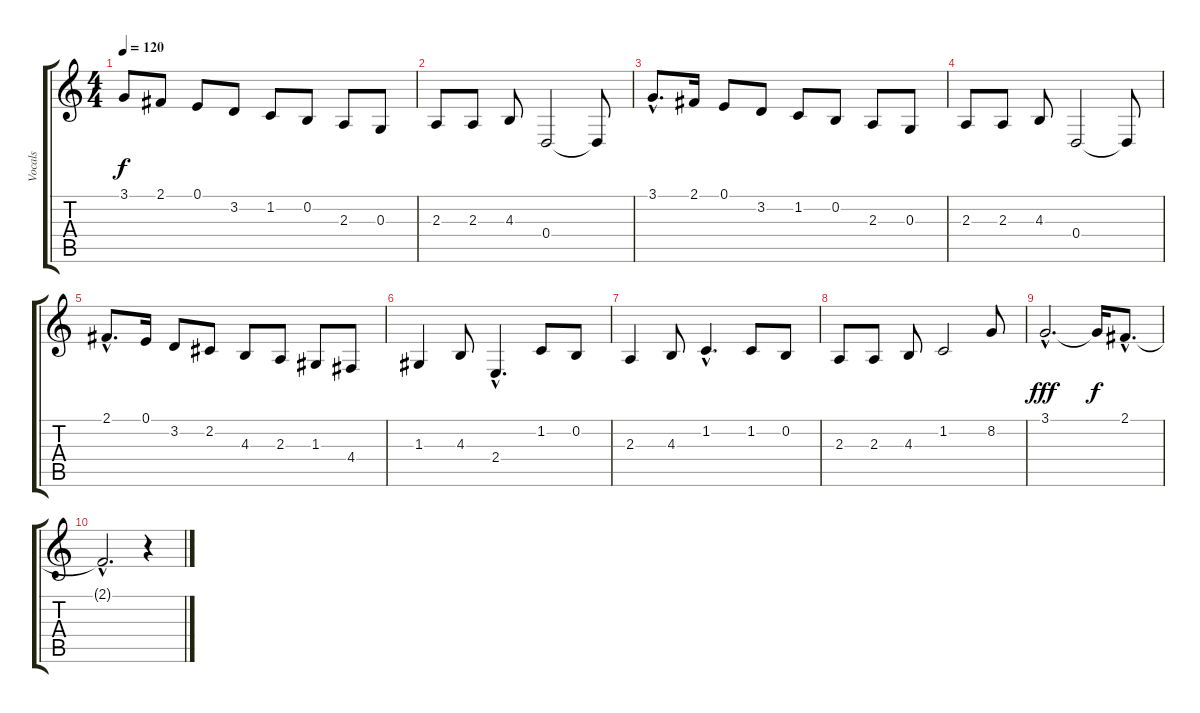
\track ("Vocals" "Vocals") {instrument electricgrandpiano}
\staff {score tabs}
\tuning (E4 B3 G3 D3 A2 E2) {hide}
\ts (4 4)
\tempo 120
\clef g2
\ks c
3.1.8{dy f} 2.1.8 0.1.8 3.2.8 1.2.8 0.2.8 2.3.8 0.3.8 |
2.3.8 2.3.8 4.3.8 0.4.2 0.4{t}.8 |
3.1{hac}.8{d} 2.1.16 0.1.8 3.2.8 1.2.8 0.2.8 2.3.8 0.3.8 |
2.3.8 2.3.8 4.3.8 0.4.2 0.4{t}.8 |
2.1{hac}.8{d} 0.1.16 3.2.8 2.2.8 4.3.8 2.3.8 1.3.8 4.4.8 |
1.3.4 4.3.8 2.4{hac}.4{d} 1.2.8 0.2.8 |
2.3.4 4.3.8 1.2{hac}.4{d} 1.2.8 0.2.8 |
2.3.8 2.3.8 4.3.8 1.2.2 8.2.8 |
3.1{hac}.2{d dy fff} 3.1{t}.16{dy f} 2.1{hac}.8{d} |
2.1{hac t}.2{d} r.4
